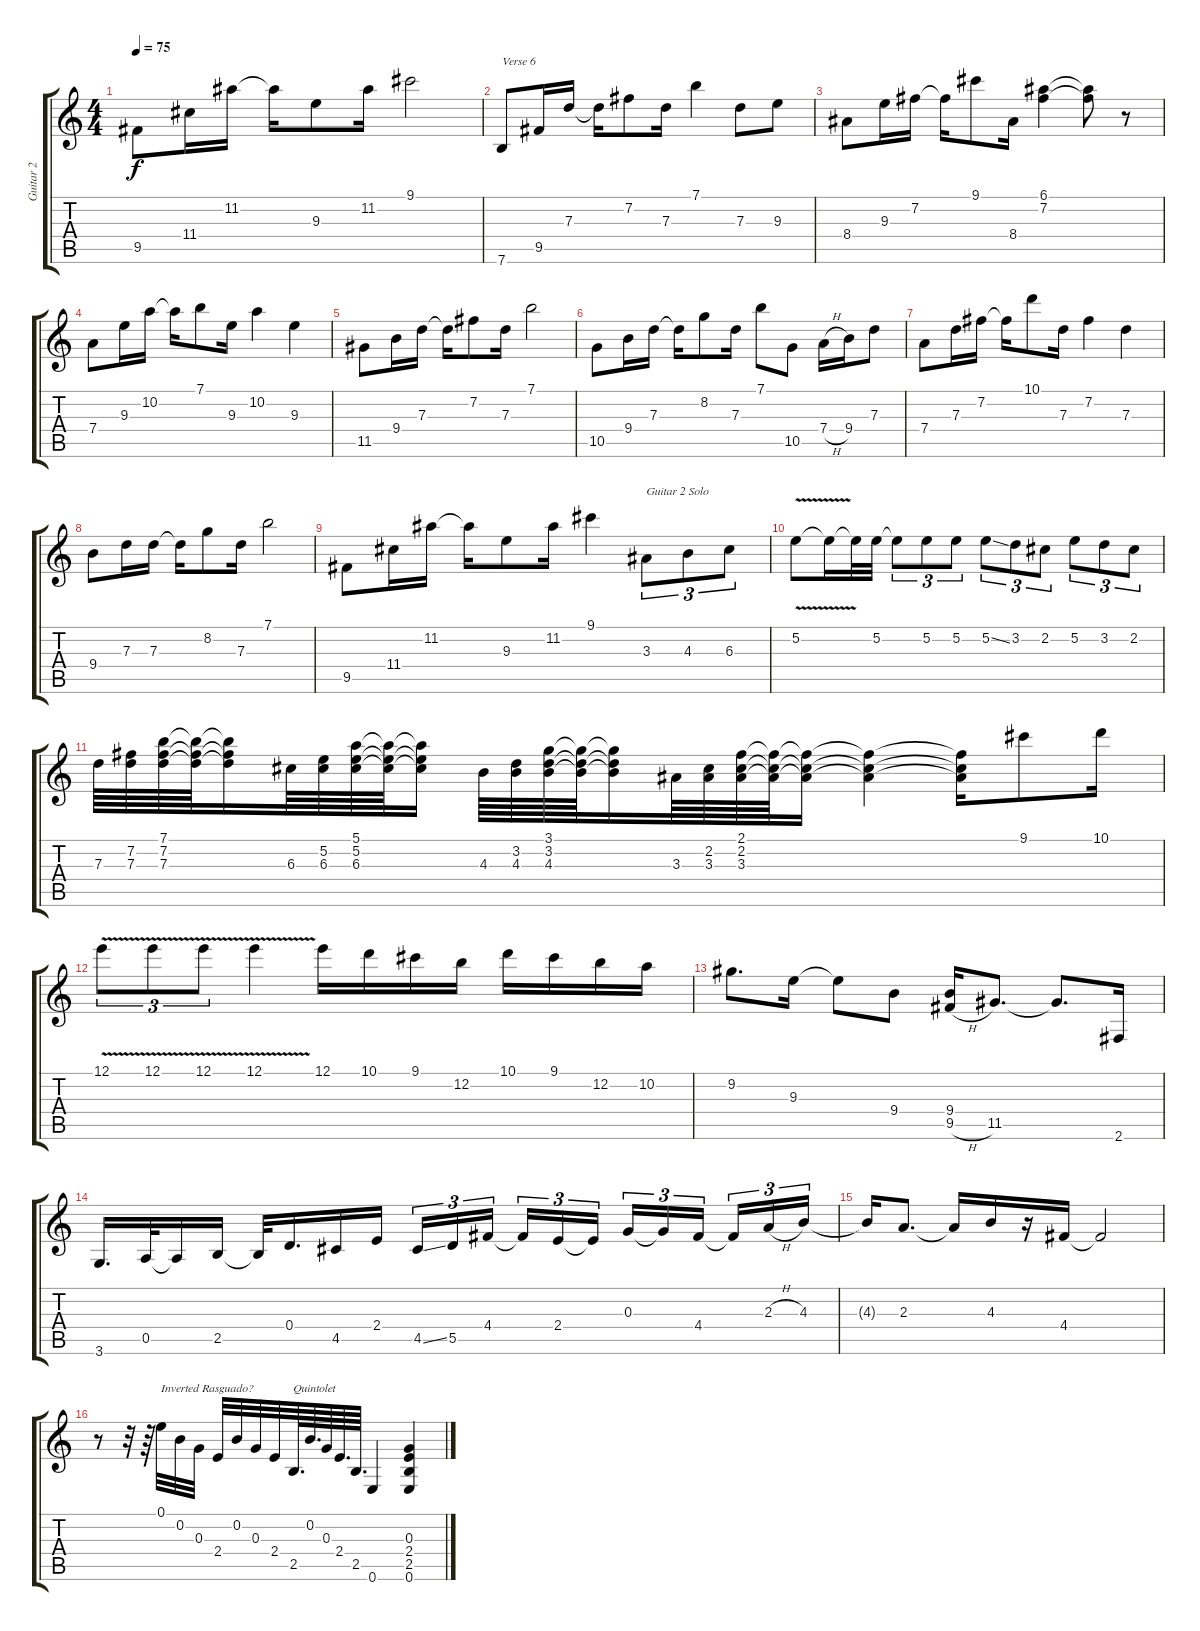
\track ("Guitar 2" "Guitar 2") {instrument acousticguitarnylon}
\staff {score tabs}
\tuning (E4 B3 G3 D3 A2 E2) {hide}
\ts (4 4)
\tempo 75
\clef g2
\ks c
9.5.8{dy f} 11.4.16 11.2.16 11.2{t}.16 9.3.8 11.2.16 9.1.2 |
7.6.8{txt "Verse 6"} 9.5.16 7.3.16 7.3{t}.16 7.2.8 7.3.16 7.1.4 7.3.8 9.3.8 |
8.4.8 9.3.16 7.2.16 7.2{t}.16 9.1.8 8.4.16 (6.1 7.2).4 (6.1{t} 7.2{t}).8 r.8 |
7.4.8 9.3.16 10.2.16 10.2{t}.16 7.1.8 9.3.16 10.2.4 9.3.4 |
11.5.8 9.4.16 7.3.16 7.3{t}.16 7.2.8 7.3.16 7.1.2 |
10.5.8 9.4.16 7.3.16 7.3{t}.16 8.2.8 7.3.16 7.1.8 10.5.8 7.4{h}.16 9.4.16 7.3.8 |
7.4.8 7.3.16 7.2.16 7.2{t}.16 10.1.8 7.3.16 7.2.4 7.3.4 |
9.4.8 7.3.16 7.3.16 7.3{t}.16 8.2.8 7.3.16 7.1.2 |
9.5.8 11.4.16 11.2.16 11.2{t}.16 9.3.8 11.2.16 9.1.4 3.3.8{tu (3 2) txt "Guitar 2 Solo"} 4.3.8{tu (3 2)} 6.3.8{tu (3 2)} |
5.2{v}.8 5.2{t}.16 5.2{t}.32 5.2.32 5.2{t}.8{tu (3 2)} 5.2.8{tu (3 2)} 5.2.8{tu (3 2)} 5.2{ss}.8{tu (3 2)} 3.2.8{tu (3 2)} 2.2.8{tu (3 2)} 5.2.8{tu (3 2)} 3.2.8{tu (3 2)} 2.2.8{tu (3 2)} |
7.3.64 (7.2 7.3).64 (7.1 7.2 7.3).64 (7.1{t} 7.2{t} 7.3{t}).64 (7.1{t} 7.2{t} 7.3{t}).16 6.3.64 (5.2 6.3).64 (5.1 5.2 6.3).64 (5.1{t} 5.2{t} 6.3{t}).64 (5.1{t} 5.2{t} 6.3{t}).16 4.3.64 (3.2 4.3).64 (3.1 3.2 4.3).64 (3.1{t} 3.2{t} 4.3{t}).64 (3.1{t} 3.2{t} 4.3{t}).16 3.3.64 (2.2 3.3).64 (2.1 2.2 3.3).64 (2.1{t} 2.2{t} 3.3{t}).64 (2.1{t} 2.2{t} 3.3{t}).16 (2.1{t} 2.2{t} 3.3{t}).4 (2.1{t} 2.2{t} 3.3{t}).16 9.1.8 10.1.16 |
12.1{v}.8{tu (3 2)} 12.1{v}.8{tu (3 2)} 12.1{v}.8{tu (3 2)} 12.1{v}.4 12.1.16 10.1.16 9.1.16 12.2.16 10.1.16 9.1.16 12.2.16 10.2.16 |
9.2.8{d} 9.3.16 9.3{t}.8 9.4.8 (9.4 9.5{h}).16 11.5.8{d} 11.5{t}.8{d} 2.6.16 |
3.6.16{d} 0.5.32 0.5{t}.16 2.5.16 2.5{t}.32 0.4.16{d} 4.5.16 2.4.16 4.5{ss}.16{tu (3 2)} 5.5.16{tu (3 2)} 4.4.16{tu (3 2) beam splitsecondary} 4.4{t}.16{tu (3 2)} 2.4.16{tu (3 2)} 2.4{t}.16{tu (3 2)} 0.3.16{tu (3 2)} 0.3{t}.16{tu (3 2)} 4.4.16{tu (3 2) beam splitsecondary} 4.4{t}.16{tu (3 2)} 2.3{h}.16{tu (3 2)} 4.3.16{tu (3 2)} |
4.3{t}.16 2.3.8{d} 2.3{t}.16 4.3.16 r.16 4.4.16 4.4{t}.2 |
r.8 r.32 r.64 0.1.32{txt "Inverted Rasguado?"} 0.2.32 0.3.32 2.4.32 0.2.32 0.3.32 2.4.32 2.5.64{d txt "Quintolet"} 0.2.64{d} 0.3.64 2.4.64{d} 2.5.64{d} 0.6.4 (0.3 2.4 2.5 0.6).4
